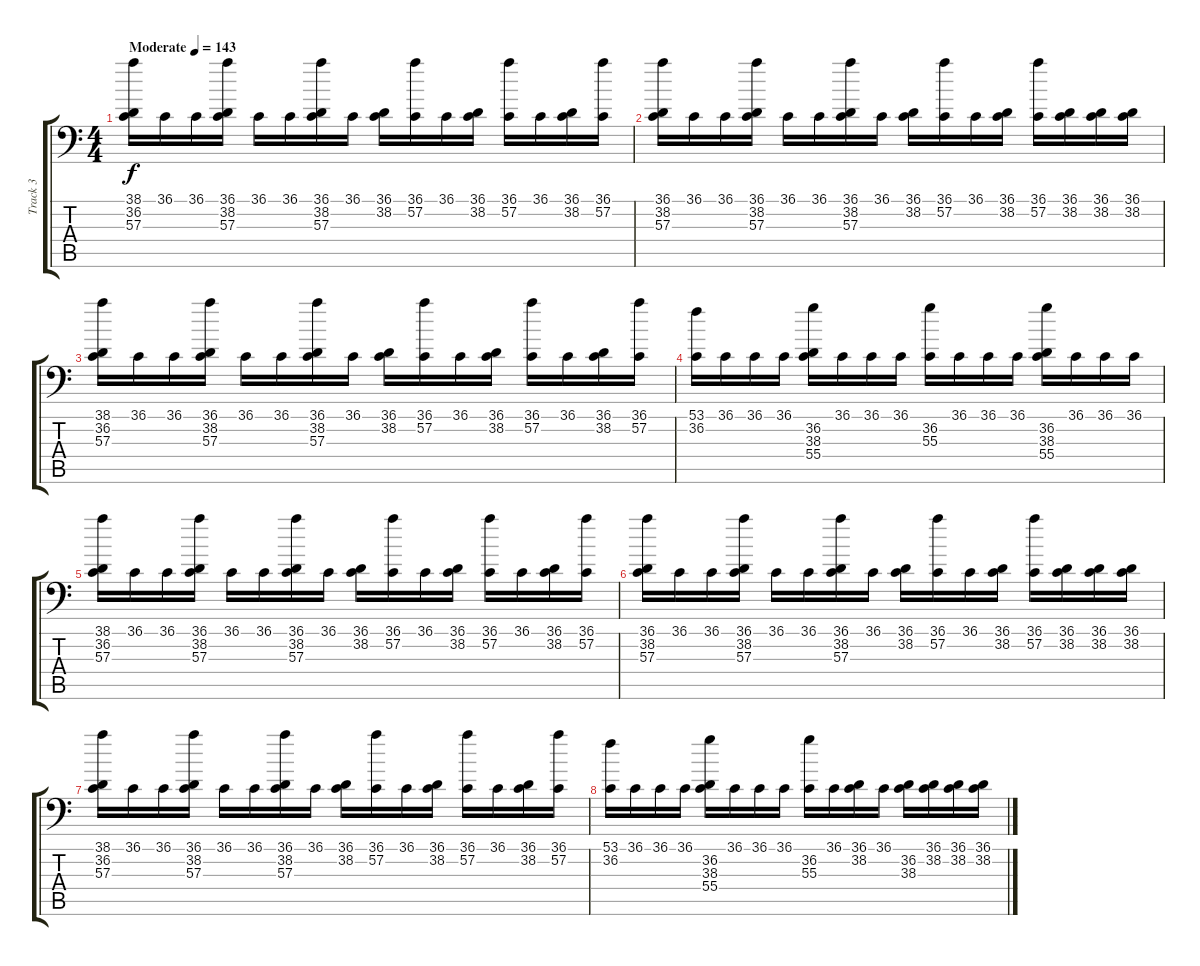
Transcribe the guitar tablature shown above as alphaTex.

\track ("Track 3" "Track 3") {instrument acousticgrandpiano}
\staff {score tabs}
\tuning (C-1 C-1 C-1 C-1 C-1 C-1) {hide}
\ts (4 4)
\tempo (143 "Moderate")
\clef f4
\ks c
(38.1 36.2 57.3).16{dy f instrument acousticgrandpiano} 36.1.16 36.1.16 (36.1 38.2 57.3).16 36.1.16 36.1.16 (36.1 38.2 57.3).16 36.1.16 (36.1 38.2).16 (36.1 57.2).16 36.1.16 (36.1 38.2).16 (36.1 57.2).16 36.1.16 (36.1 38.2).16 (36.1 57.2).16 |
(36.1 38.2 57.3).16 36.1.16 36.1.16 (36.1 38.2 57.3).16 36.1.16 36.1.16 (36.1 38.2 57.3).16 36.1.16 (36.1 38.2).16 (36.1 57.2).16 36.1.16 (36.1 38.2).16 (36.1 57.2).16 (36.1 38.2).16 (36.1 38.2).16 (36.1 38.2).16 |
(38.1 36.2 57.3).16 36.1.16 36.1.16 (36.1 38.2 57.3).16 36.1.16 36.1.16 (36.1 38.2 57.3).16 36.1.16 (36.1 38.2).16 (36.1 57.2).16 36.1.16 (36.1 38.2).16 (36.1 57.2).16 36.1.16 (36.1 38.2).16 (36.1 57.2).16 |
(53.1 36.2).16 36.1.16 36.1.16 36.1.16 (36.2 38.3 55.4).16 36.1.16 36.1.16 36.1.16 (36.2 55.3).16 36.1.16 36.1.16 36.1.16 (36.2 38.3 55.4).16 36.1.16 36.1.16 36.1.16 |
(38.1 36.2 57.3).16 36.1.16 36.1.16 (36.1 38.2 57.3).16 36.1.16 36.1.16 (36.1 38.2 57.3).16 36.1.16 (36.1 38.2).16 (36.1 57.2).16 36.1.16 (36.1 38.2).16 (36.1 57.2).16 36.1.16 (36.1 38.2).16 (36.1 57.2).16 |
(36.1 38.2 57.3).16 36.1.16 36.1.16 (36.1 38.2 57.3).16 36.1.16 36.1.16 (36.1 38.2 57.3).16 36.1.16 (36.1 38.2).16 (36.1 57.2).16 36.1.16 (36.1 38.2).16 (36.1 57.2).16 (36.1 38.2).16 (36.1 38.2).16 (36.1 38.2).16 |
(38.1 36.2 57.3).16 36.1.16 36.1.16 (36.1 38.2 57.3).16 36.1.16 36.1.16 (36.1 38.2 57.3).16 36.1.16 (36.1 38.2).16 (36.1 57.2).16 36.1.16 (36.1 38.2).16 (36.1 57.2).16 36.1.16 (36.1 38.2).16 (36.1 57.2).16 |
(53.1 36.2).16 36.1.16 36.1.16 36.1.16 (36.2 38.3 55.4).16 36.1.16 36.1.16 36.1.16 (36.2 55.3).16 36.1.16 (36.1 38.2).16 36.1.16 (36.2 38.3).16 (36.1 38.2).16 (36.1 38.2).16 (36.1 38.2).16
